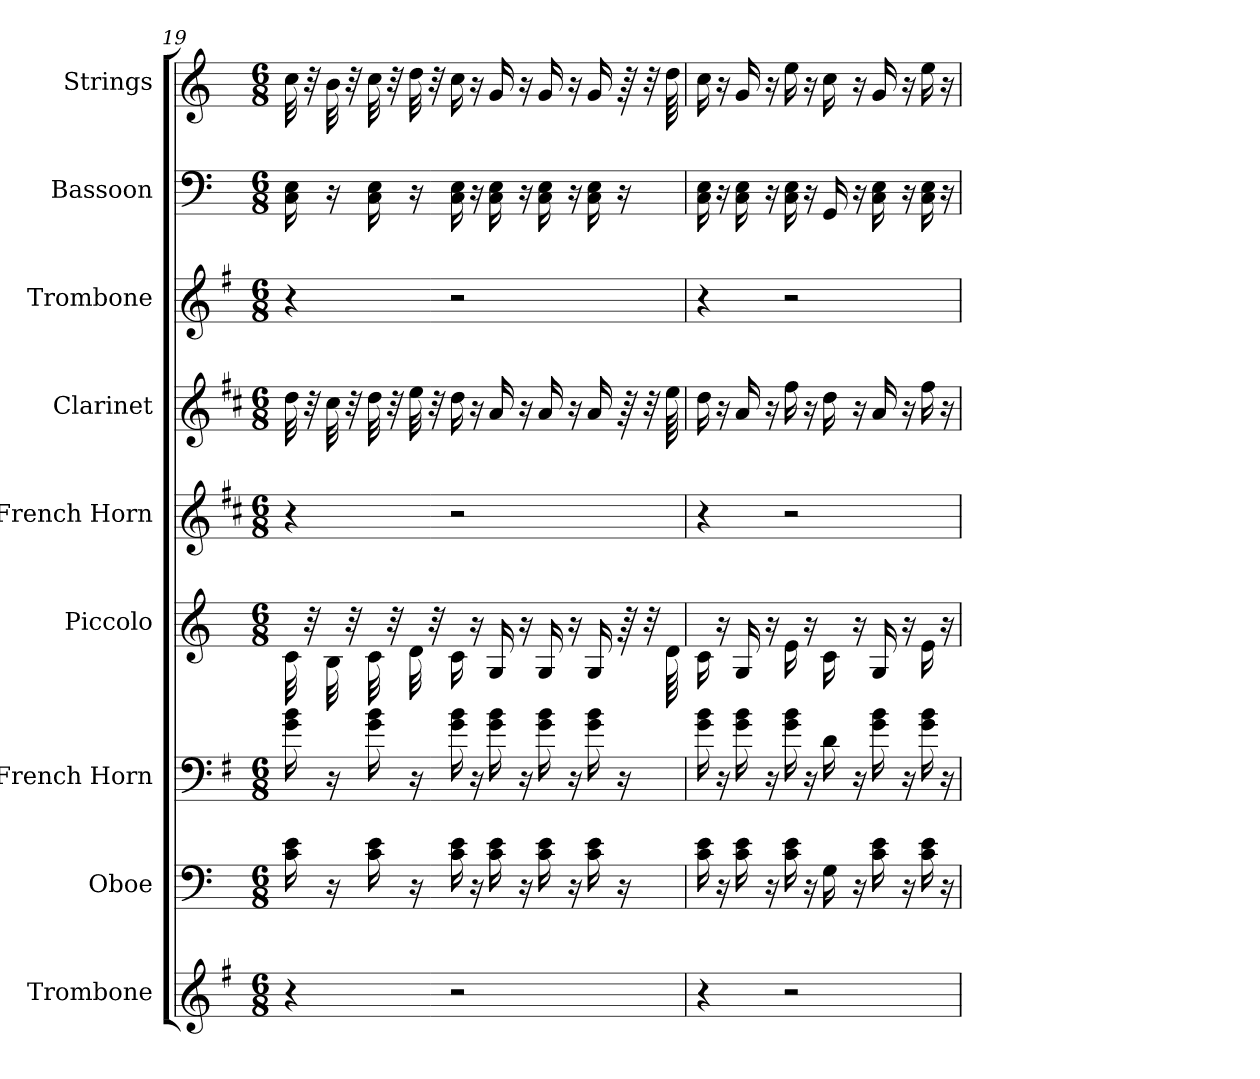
**kern	**kern	**kern	**kern	**kern	**kern	**kern	**kern	**kern
*part9	*part8	*part7	*part6	*part5	*part4	*part3	*part2	*part1
*staff9	*staff8	*staff7	*staff6	*staff5	*staff4	*staff3	*staff2	*staff1
*I"Trombone	*I"Oboe	*I"French Horn	*I"Piccolo	*I"French Horn	*I"Clarinet	*I"Trombone	*I"Bassoon	*I"Strings
*I'Trb	*I'Ob	*I'Hn	*I'Picc	*I'Hn	*I'Cl	*I'Trb	*I'Bsn	*I'Str
*clefG2	*clefF4	*clefF4	*clefG2	*clefG2	*clefG2	*clefG2	*clefF4	*clefG2
*	*	*ITrd4c7	*ITrd-7c-12	*ITrd4c7	*ITrd1c2	*	*	*
*k[f#]	*k[]	*k[]	*k[]	*k[f#]	*k[]	*k[f#]	*k[]	*k[]
*M6/8	*M6/8	*M6/8	*M6/8	*M6/8	*M6/8	*M6/8	*M6/8	*M6/8
=19	=19	=19	=19	=19	=19	=19	=19	=19
4r	16c\ 16e\	16c\ 16e\	32cc\	4r	32cc\	4r	16C\ 16E\	32cc\
.	.	.	32r	.	32r	.	.	32r
.	16r	16r	32b\	.	32b\	.	16r	32b\
.	.	.	32r	.	32r	.	.	32r
.	16c\ 16e\	16c\ 16e\	32cc\	.	32cc\	.	16C\ 16E\	32cc\
.	.	.	32r	.	32r	.	.	32r
.	16r	16r	32dd\	.	32dd\	.	16r	32dd\
.	.	.	32r	.	32r	.	.	32r
2r	16c\ 16e\	16c\ 16e\	16cc\	2r	16cc\	2r	16C\ 16E\	16cc\
.	16r	16r	16r	.	16r	.	16r	16r
.	16c\ 16e\	16c\ 16e\	16g/	.	16g/	.	16C\ 16E\	16g/
.	16r	16r	16r	.	16r	.	16r	16r
.	16c\ 16e\	16c\ 16e\	16g/	.	16g/	.	16C\ 16E\	16g/
.	16r	16r	16r	.	16r	.	16r	16r
.	16c\ 16e\	16c\ 16e\	16g/	.	16g/	.	16C\ 16E\	16g/
.	16r	16r	64r	.	64r	.	16r	64r
.	.	.	32r	.	32r	.	.	32r
.	.	.	64dd\	.	64dd\	.	.	64dd\
!!LO:PB:g=z
=20	=20	=20	=20	=20	=20	=20	=20	=20
4r	16c\ 16e\	16c\ 16e\	16cc\	4r	16cc\	4r	16C\ 16E\	16cc\
.	16r	16r	16r	.	16r	.	16r	16r
.	16c\ 16e\	16c\ 16e\	16g/	.	16g/	.	16C\ 16E\	16g/
.	16r	16r	16r	.	16r	.	16r	16r
2r	16c\ 16e\	16c\ 16e\	16ee\	2r	16ee\	2r	16C\ 16E\	16ee\
.	16r	16r	16r	.	16r	.	16r	16r
.	16G\	16G\	16cc\	.	16cc\	.	16GG/	16cc\
.	16r	16r	16r	.	16r	.	16r	16r
.	16c\ 16e\	16c\ 16e\	16g/	.	16g/	.	16C\ 16E\	16g/
.	16r	16r	16r	.	16r	.	16r	16r
.	16c\ 16e\	16c\ 16e\	16ee\	.	16ee\	.	16C\ 16E\	16ee\
.	16r	16r	16r	.	16r	.	16r	16r
=	=	=	=	=	=	=	=	=
*-	*-	*-	*-	*-	*-	*-	*-	*-
